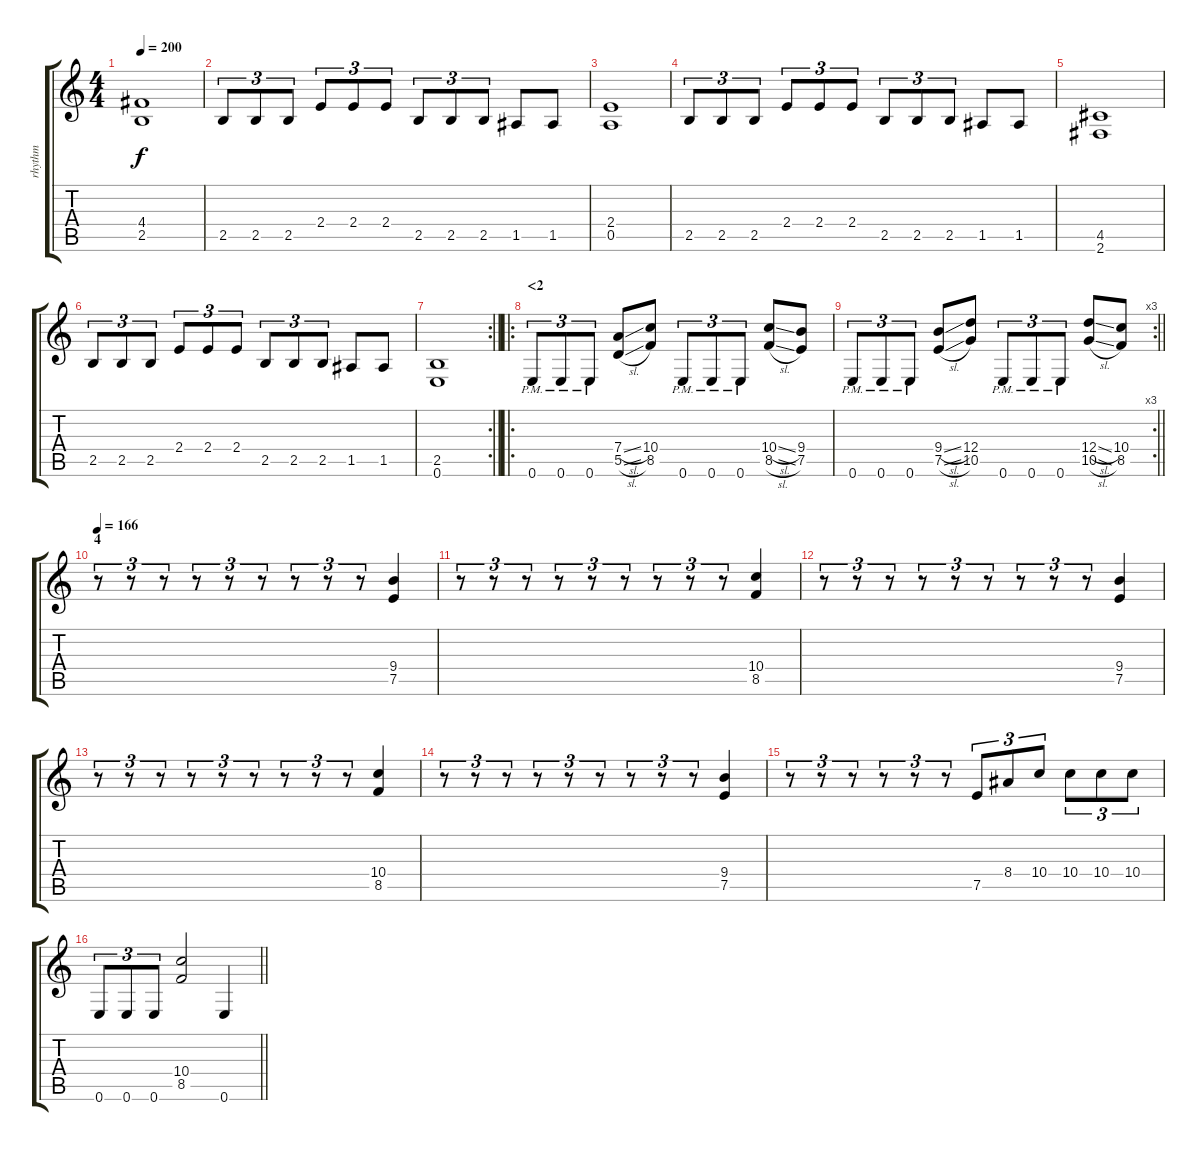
\track ("rhythm" "rhythm") {instrument distortionguitar}
\staff {score tabs}
\tuning (E4 B3 G3 D3 A2 E2) {hide}
\ts (4 4)
\tempo 200
\clef g2
\ks c
(4.4 2.5).1{dy f} |
2.5.8{tu (3 2)} 2.5.8{tu (3 2)} 2.5.8{tu (3 2)} 2.4.8{tu (3 2)} 2.4.8{tu (3 2)} 2.4.8{tu (3 2)} 2.5.8{tu (3 2)} 2.5.8{tu (3 2)} 2.5.8{tu (3 2)} 1.5.8 1.5.8 |
(2.4 0.5).1 |
2.5.8{tu (3 2)} 2.5.8{tu (3 2)} 2.5.8{tu (3 2)} 2.4.8{tu (3 2)} 2.4.8{tu (3 2)} 2.4.8{tu (3 2)} 2.5.8{tu (3 2)} 2.5.8{tu (3 2)} 2.5.8{tu (3 2)} 1.5.8 1.5.8 |
(4.5 2.6).1 |
2.5.8{tu (3 2)} 2.5.8{tu (3 2)} 2.5.8{tu (3 2)} 2.4.8{tu (3 2)} 2.4.8{tu (3 2)} 2.4.8{tu (3 2)} 2.5.8{tu (3 2)} 2.5.8{tu (3 2)} 2.5.8{tu (3 2)} 1.5.8 1.5.8 |
\rc 2
\barLineRight lightlight
(2.5 0.6).1 |
\ro
\section ("" "<2")
0.6{pm}.8{tu (3 2)} 0.6{pm}.8{tu (3 2)} 0.6{pm}.8{tu (3 2)} (7.4{sl} 5.5{sl}).8 (10.4 8.5).8 0.6{pm}.8{tu (3 2)} 0.6{pm}.8{tu (3 2)} 0.6{pm}.8{tu (3 2)} (10.4{sl} 8.5{sl}).8 (9.4 7.5).8 |
\rc 3
\barLineRight lightlight
0.6{pm}.8{tu (3 2)} 0.6{pm}.8{tu (3 2)} 0.6{pm}.8{tu (3 2)} (9.4{sl} 7.5{sl}).8 (12.4 10.5).8 0.6{pm}.8{tu (3 2)} 0.6{pm}.8{tu (3 2)} 0.6{pm}.8{tu (3 2)} (12.4{sl} 10.5{sl}).8 (10.4 8.5).8 |
\section ("" "4")
\tempo 166
r.8{tu (3 2)} r.8{tu (3 2)} r.8{tu (3 2)} r.8{tu (3 2)} r.8{tu (3 2)} r.8{tu (3 2)} r.8{tu (3 2)} r.8{tu (3 2)} r.8{tu (3 2)} (9.4 7.5).4 |
r.8{tu (3 2)} r.8{tu (3 2)} r.8{tu (3 2)} r.8{tu (3 2)} r.8{tu (3 2)} r.8{tu (3 2)} r.8{tu (3 2)} r.8{tu (3 2)} r.8{tu (3 2)} (10.4 8.5).4 |
r.8{tu (3 2)} r.8{tu (3 2)} r.8{tu (3 2)} r.8{tu (3 2)} r.8{tu (3 2)} r.8{tu (3 2)} r.8{tu (3 2)} r.8{tu (3 2)} r.8{tu (3 2)} (9.4 7.5).4 |
r.8{tu (3 2)} r.8{tu (3 2)} r.8{tu (3 2)} r.8{tu (3 2)} r.8{tu (3 2)} r.8{tu (3 2)} r.8{tu (3 2)} r.8{tu (3 2)} r.8{tu (3 2)} (10.4 8.5).4 |
r.8{tu (3 2)} r.8{tu (3 2)} r.8{tu (3 2)} r.8{tu (3 2)} r.8{tu (3 2)} r.8{tu (3 2)} r.8{tu (3 2)} r.8{tu (3 2)} r.8{tu (3 2)} (9.4 7.5).4 |
r.8{tu (3 2)} r.8{tu (3 2)} r.8{tu (3 2)} r.8{tu (3 2)} r.8{tu (3 2)} r.8{tu (3 2)} 7.5.8{tu (3 2)} 8.4.8{tu (3 2)} 10.4.8{tu (3 2)} 10.4.8{tu (3 2)} 10.4.8{tu (3 2)} 10.4.8{tu (3 2)} |
\barLineRight lightlight
0.6.8{tu (3 2)} 0.6.8{tu (3 2)} 0.6.8{tu (3 2)} (10.4 8.5).2 0.6.4
